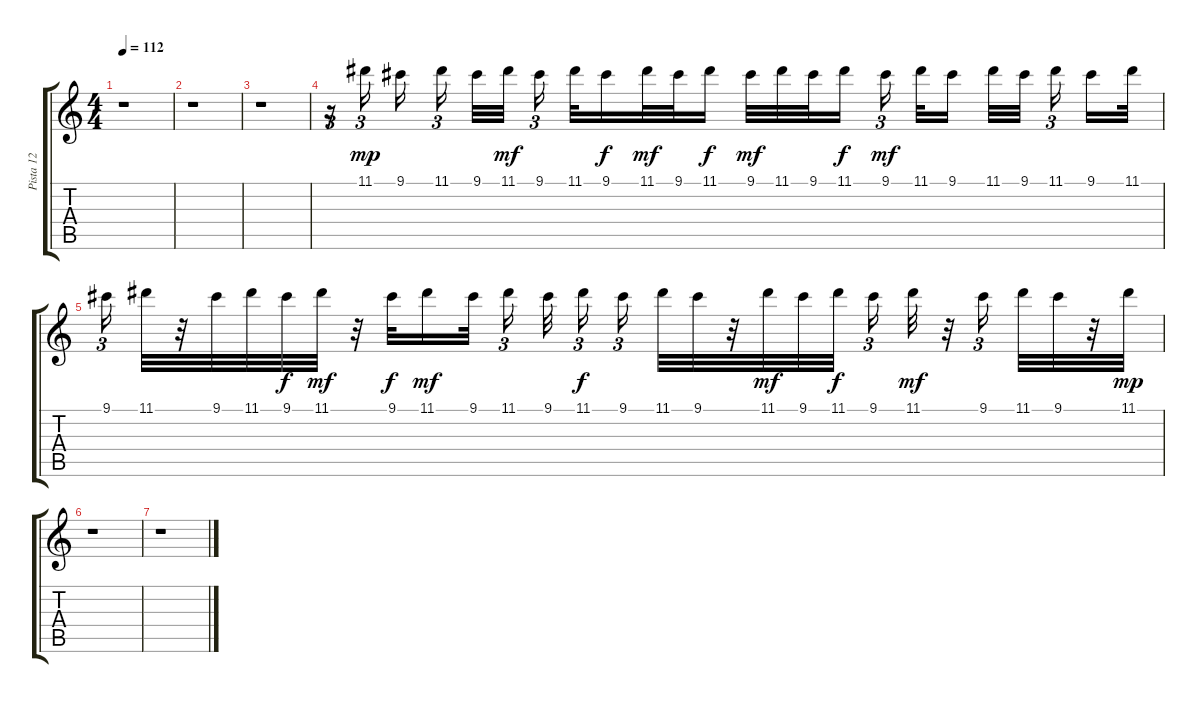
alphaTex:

\track ("Pista 12" "Pista 12") {instrument electricguitarjazz}
\staff {score tabs}
\tuning (E4 B3 G3 D3 A2 E2) {hide}
\ts (4 4)
\tempo 112
\clef g2
\ks c
r.1{dy f} |
r.1 |
r.1 |
r.16{tu (3 2)} 11.1.16{tu (3 2) dy mp beam splitsecondary} 9.1.16{beam splitsecondary} 11.1.16{tu (3 2) beam splitsecondary} 9.1.32 11.1.32{dy mf} 9.1.16{tu (3 2) beam splitsecondary} 11.1.32 9.1.16{dy f} 11.1.32{dy mf} 9.1.32 11.1.16{dy f} 9.1.32{dy mf} 11.1.32 9.1.32 11.1.16{dy f beam splitsecondary} 9.1.16{tu (3 2) dy mf beam splitsecondary} 11.1.32 9.1.16 11.1.32 9.1.32{beam splitsecondary} 11.1.16{tu (3 2) beam splitsecondary} 9.1.16 11.1.32 |
9.1.16{tu (3 2)} 11.1.32 r.32 9.1.32 11.1.32 9.1.32{dy f} 11.1.32{dy mf} r.32 9.1.32{dy f} 11.1.16{dy mf} 9.1.32{beam splitsecondary} 11.1.16{tu (3 2) beam splitsecondary} 9.1.32 11.1.16{tu (3 2) dy f} 9.1.16{tu (3 2) beam splitsecondary} 11.1.32 9.1.32 r.32 11.1.32{dy mf} 9.1.32 11.1.32{dy f beam splitsecondary} 9.1.16{tu (3 2)} 11.1.32{dy mf} r.32 9.1.16{tu (3 2) beam splitsecondary} 11.1.32 9.1.32 r.32 11.1.32{dy mp} |
r.1 |
r.1
